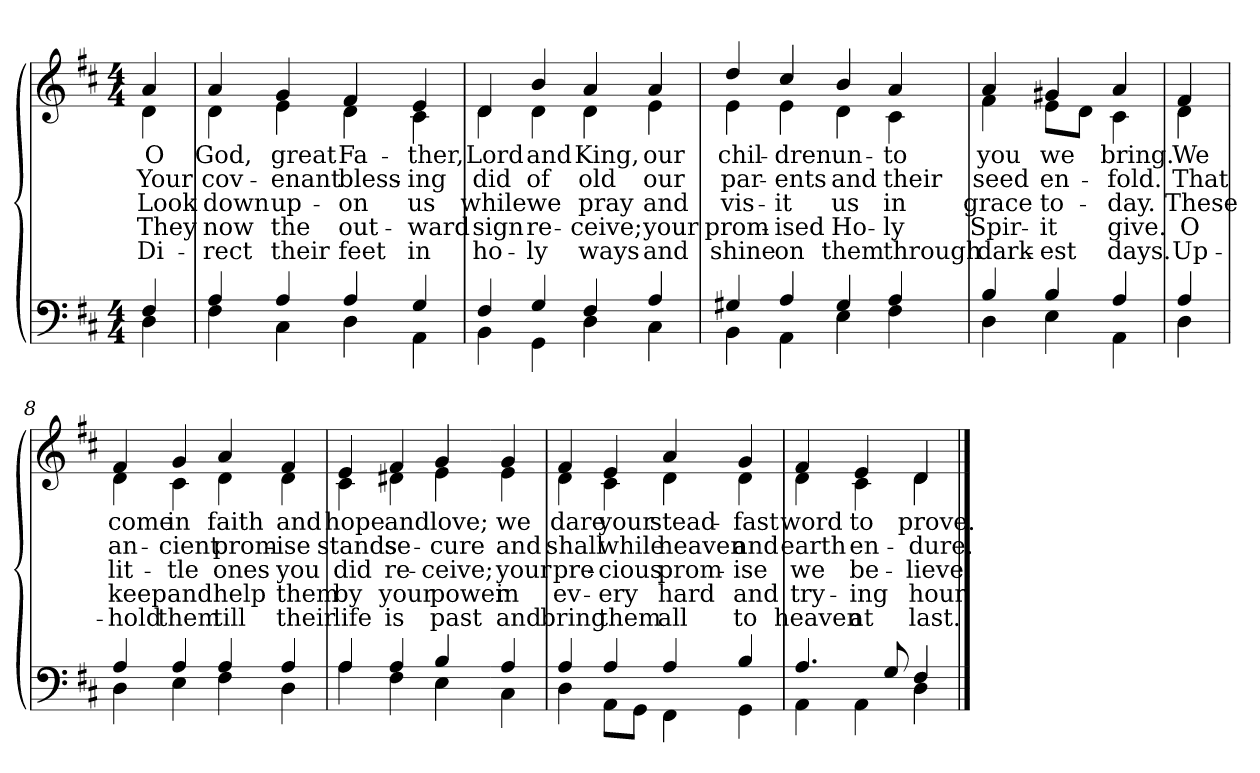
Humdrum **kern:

**kern	**kern	**text	**text	**text	**text	**text
*part2	*part1	*part1	*part1	*part1	*part1	*part1
*staff2	*staff1	*staff1	*staff1	*staff1	*staff1	*staff1
*clefF4	*clefG2	*	*	*	*	*
*k[f#c#]	*k[f#c#]	*	*	*	*	*
*M4/4	*M4/4	*	*	*	*	*
=1	=1	=1	=1	=1	=1	=1
*^	*	*	*	*	*	*
!	!	!LO:TX:b:i:t=Verse	!	!	!	!	!
!	!	!	!LO:LY:b	!LO:LY:b	!LO:LY:b	!LO:LY:b	!LO:LY:b
*	*	*^	*	*	*	*	*
4F#/	4D\	4a/	4d\	O	Your	Look	They	Di-
=2	=2	=2	=2	=2	=2	=2	=2	=2
!	!	!	!	!LO:LY:b	!LO:LY:b	!LO:LY:b	!LO:LY:b	!LO:LY:b
4A/	4F#\	4a/	4d\	God,	cov-	down	now	-rect
!	!	!	!	!LO:LY:b	!LO:LY:b	!LO:LY:b	!LO:LY:b	!LO:LY:b
4A/	4C#\	4g/	4e\	great	-enant	up-	the	their
!	!	!	!	!LO:LY:b	!LO:LY:b	!LO:LY:b	!LO:LY:b	!LO:LY:b
4A/	4D\	4f#/	4d\	Fa-	bless-	-on	out-	feet
!	!	!	!	!LO:LY:b	!LO:LY:b	!LO:LY:b	!LO:LY:b	!LO:LY:b
4G/	4AA\	4e/	4c#\	-ther,	-ing	us	-ward	in
=3	=3	=3	=3	=3	=3	=3	=3	=3
!	!	!	!	!LO:LY:b	!LO:LY:b	!LO:LY:b	!LO:LY:b	!LO:LY:b
4F#/	4BB\	4d/	4d\	Lord	did	while	sign	ho-
!	!	!	!	!LO:LY:b	!LO:LY:b	!LO:LY:b	!LO:LY:b	!LO:LY:b
4G/	4GG\	4b/	4d\	and	of	we	re-	-ly
!	!	!	!	!LO:LY:b	!LO:LY:b	!LO:LY:b	!LO:LY:b	!LO:LY:b
4F#/	4D\	4a/	4d\	King,	old	pray	-ceive;	ways
!!LO:LB:g=z	!!
=4-	=4-	=4-	=4-	=4-	=4-	=4-	=4-	=4-
!	!	!	!	!LO:LY:b	!LO:LY:b	!LO:LY:b	!LO:LY:b	!LO:LY:b
4A/	4C#\	4a/	4e\	our	our	and	your	and
=5	=5	=5	=5	=5	=5	=5	=5	=5
!	!	!	!	!LO:LY:b	!LO:LY:b	!LO:LY:b	!LO:LY:b	!LO:LY:b
4G#X/	4BB\	4dd/	4e\	chil-	par-	vis-	prom-	shine
!	!	!	!	!LO:LY:b	!LO:LY:b	!LO:LY:b	!LO:LY:b	!LO:LY:b
4A/	4AA\	4cc#/	4e\	-dren	-ents	-it	-ised	on
!	!	!	!	!LO:LY:b	!LO:LY:b	!LO:LY:b	!LO:LY:b	!LO:LY:b
4G#/	4E\	4b/	4d\	un-	and	us	Ho-	them
!	!	!	!	!LO:LY:b	!LO:LY:b	!LO:LY:b	!LO:LY:b	!LO:LY:b
4A/	4F#\	4a/	4c#\	-to	their	in	-ly	through
=6	=6	=6	=6	=6	=6	=6	=6	=6
!	!	!	!	!LO:LY:b	!LO:LY:b	!LO:LY:b	!LO:LY:b	!LO:LY:b
4B/	4D\	4a/	4f#\	you	seed	grace	Spir-	dark-
!	!	!	!	!LO:LY:b	!LO:LY:b	!LO:LY:b	!LO:LY:b	!LO:LY:b
4B/	4E\	4g#X/	8e\L	we	en-	to-	-it	-est
.	.	.	8d\J	.	.	.	.	.
!	!	!	!	!LO:LY:b	!LO:LY:b	!LO:LY:b	!LO:LY:b	!LO:LY:b
4A/	4AA\	4a/	4c#\	bring.	-fold.	-day.	give.	days.
!!LO:LB:g=z	!!
=7'	=7'	=7'	=7'	=7'	=7'	=7'	=7'	=7'
!	!	!	!	!LO:LY:b	!LO:LY:b	!LO:LY:b	!LO:LY:b	!LO:LY:b
4A/	4D\	4f#/	4d\	We	That	These	O	Up-
=8	=8	=8	=8	=8	=8	=8	=8	=8
!	!	!	!	!LO:LY:b	!LO:LY:b	!LO:LY:b	!LO:LY:b	!LO:LY:b
4A/	4D\	4f#/	4d\	come	an-	lit-	keep	-hold
!	!	!	!	!LO:LY:b	!LO:LY:b	!LO:LY:b	!LO:LY:b	!LO:LY:b
4A/	4E\	4g/	4c#\	in	-cient	-tle	and	them
!	!	!	!	!LO:LY:b	!LO:LY:b	!LO:LY:b	!LO:LY:b	!LO:LY:b
4A/	4F#\	4a/	4d\	faith	prom-	ones	help	till
!	!	!	!	!LO:LY:b	!LO:LY:b	!LO:LY:b	!LO:LY:b	!LO:LY:b
4A/	4D\	4f#/	4d\	and	-ise	you	them	their
=9	=9	=9	=9	=9	=9	=9	=9	=9
!	!	!	!	!LO:LY:b	!LO:LY:b	!LO:LY:b	!LO:LY:b	!LO:LY:b
4A/	4A\	4e/	4c#\	hope	stands	did	by	life
!	!	!	!	!LO:LY:b	!LO:LY:b	!LO:LY:b	!LO:LY:b	!LO:LY:b
4A/	4F#\	4f#/	4d#X\	and	se-	re-	your	is
!	!	!	!	!LO:LY:b	!LO:LY:b	!LO:LY:b	!LO:LY:b	!LO:LY:b
4B/	4E\	4g/	4e\	love;	-cure	-ceive;	power	past
!!LO:LB:g=z	!!
=10-	=10-	=10-	=10-	=10-	=10-	=10-	=10-	=10-
!	!	!	!	!LO:LY:b	!LO:LY:b	!LO:LY:b	!LO:LY:b	!LO:LY:b
4A/	4C#\	4g/	4e\	we	and	your	in	and
=11	=11	=11	=11	=11	=11	=11	=11	=11
!	!	!	!	!LO:LY:b	!LO:LY:b	!LO:LY:b	!LO:LY:b	!LO:LY:b
4A/	4D\	4f#/	4d\	dare	shall	pre-	ev-	bring
!	!	!	!	!LO:LY:b	!LO:LY:b	!LO:LY:b	!LO:LY:b	!LO:LY:b
4A/	8AA\L	4e/	4c#\	your	while	-cious	-ery	them
.	8GG\J	.	.	.	.	.	.	.
!	!	!	!	!LO:LY:b	!LO:LY:b	!LO:LY:b	!LO:LY:b	!LO:LY:b
4A/	4FF#\	4a/	4d\	stead-	heaven	prom-	hard	all
!	!	!	!	!LO:LY:b	!LO:LY:b	!LO:LY:b	!LO:LY:b	!LO:LY:b
4B/	4GG\	4g/	4d\	-fast	and	-ise	and	to
=12	=12	=12	=12	=12	=12	=12	=12	=12
!	!	!	!	!LO:LY:b	!LO:LY:b	!LO:LY:b	!LO:LY:b	!LO:LY:b
4.A/	4AA\	4f#/	4d\	word	earth	we	try-	heaven
!	!	!	!	!LO:LY:b	!LO:LY:b	!LO:LY:b	!LO:LY:b	!LO:LY:b
.	4AA\	4e/	4c#\	to	en-	be-	-ing	at
8G/	.	.	.	.	.	.	.	.
!	!	!	!	!LO:LY:b	!LO:LY:b	!LO:LY:b	!LO:LY:b	!LO:LY:b
4F#/	4D\	4d/	4d\	prove.	-dure.	-lieve.	hour.	last.
*v	*v	*	*	*	*	*	*	*
*	*v	*v	*	*	*	*	*
==	==	==	==	==	==	==
*-	*-	*-	*-	*-	*-	*-
